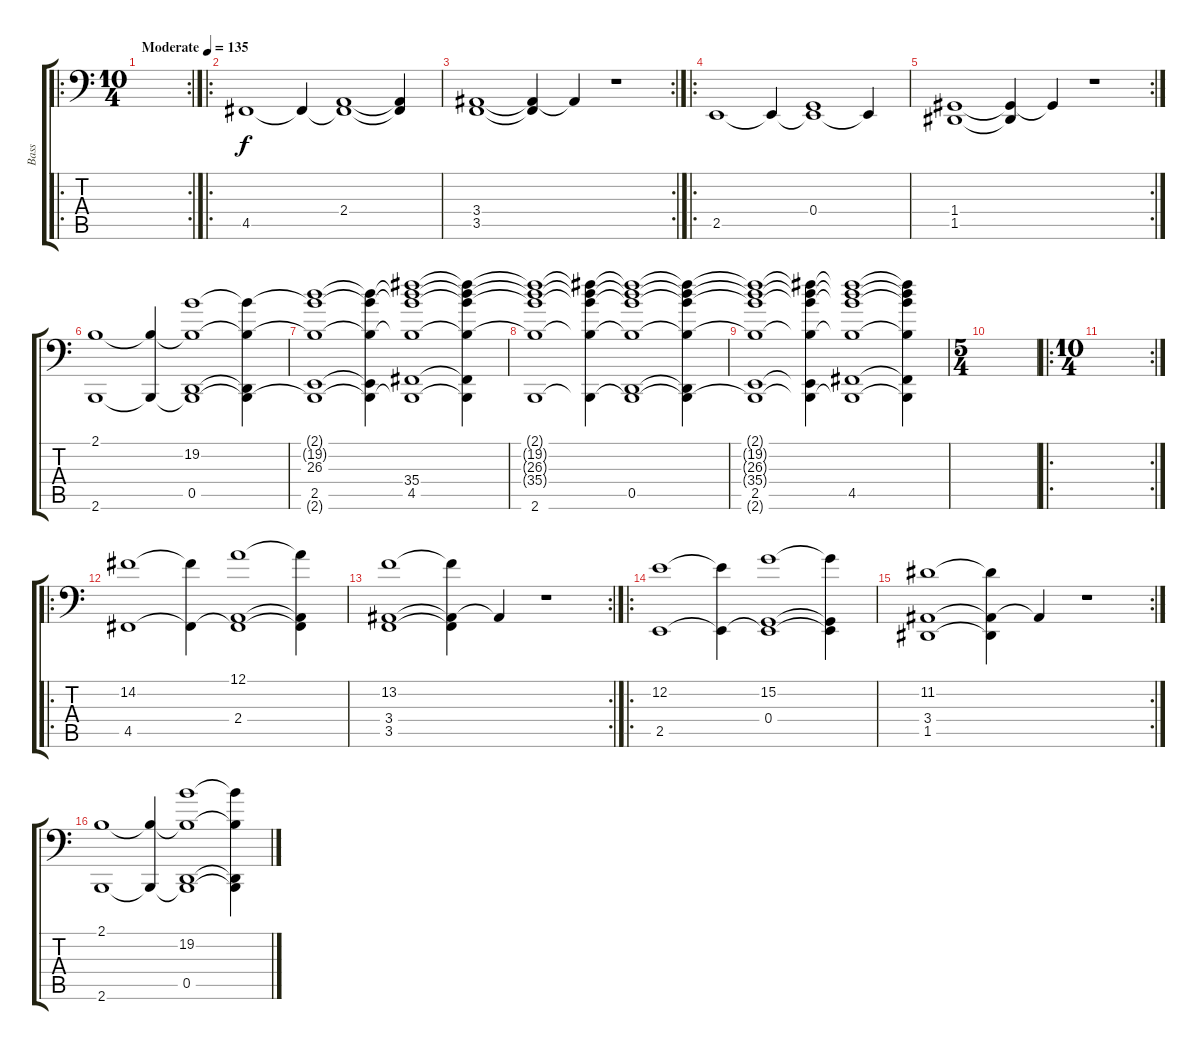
\track ("Bass" "Bass") {instrument tremolostrings}
\staff {score tabs}
\tuning (A3 E3 C3 G2 D2 A1) {hide}
\ro
\rc 2
\ts (10 4)
\tempo (135 "Moderate")
\clef f4
\ks c
|
\ro
4.5.1 4.5{t}.4 (2.4 4.5{t}).1 (2.4{t} 4.5{t}).4 |
\rc 2
(3.4 3.5).1 (3.4{t} 3.5{t}).4 3.4{t}.4 r.1 |
\ro
2.5.1 2.5{t}.4 (0.4 2.5{t}).1 2.5{t}.4 |
\rc 2
(1.4 1.5).1 (1.4{t} 1.5{t}).4 1.4{t}.4 r.1 |
(2.1 2.6).1 (2.1{t} 2.6{t}).4 (2.1{t} 19.2 0.5 2.6{t}).1 (2.1{t} 19.2{t} 0.5{t} 2.6{t}).4 |
(2.1{t} 19.2{t} 26.3 2.5 2.6{t}).1 (2.1{t} 19.2{t} 26.3{t} 2.5{t} 2.6{t}).4 (2.1{t} 19.2{t} 26.3{t} 35.4 4.5 2.6{t}).1 (2.1{t} 19.2{t} 26.3{t} 35.4{t} 4.5{t} 2.6{t}).4 |
(2.1{t} 19.2{t} 26.3{t} 35.4{t} 2.6).1 (2.1{t} 19.2{t} 26.3{t} 35.4{t} 2.6{t}).4 (2.1{t} 19.2{t} 26.3{t} 35.4{t} 0.5 2.6{t}).1 (2.1{t} 19.2{t} 26.3{t} 35.4{t} 0.5{t} 2.6{t}).4 |
(2.1{t} 19.2{t} 26.3{t} 35.4{t} 2.5 2.6{t}).1 (2.1{t} 19.2{t} 26.3{t} 35.4{t} 2.5{t} 2.6{t}).4 (2.1{t} 19.2{t} 26.3{t} 35.4{t} 4.5 2.6{t}).1 (2.1{t} 19.2{t} 26.3{t} 35.4{t} 4.5{t} 2.6{t}).4 |
\ts (5 4)
|
\ro
\rc 2
\ts (10 4)
|
\ro
(14.2 4.5).1 (14.2{t} 4.5{t}).4 (12.1 2.4 4.5{t}).1 (12.1{t} 2.4{t} 4.5{t}).4 |
\rc 2
(13.2 3.4 3.5).1 (13.2{t} 3.4{t} 3.5{t}).4 3.4{t}.4 r.1 |
\ro
(12.2 2.5).1 (12.2{t} 2.5{t}).4 (15.2 0.4 2.5{t}).1 (15.2{t} 0.4{t} 2.5{t}).4 |
\rc 2
(11.2 3.4 1.5).1 (11.2{t} 3.4{t} 1.5{t}).4 3.4{t}.4 r.1 |
(2.1 2.6).1 (2.1{t} 2.6{t}).4 (2.1{t} 19.2 0.5 2.6{t}).1 (2.1{t} 19.2{t} 0.5{t} 2.6{t}).4
